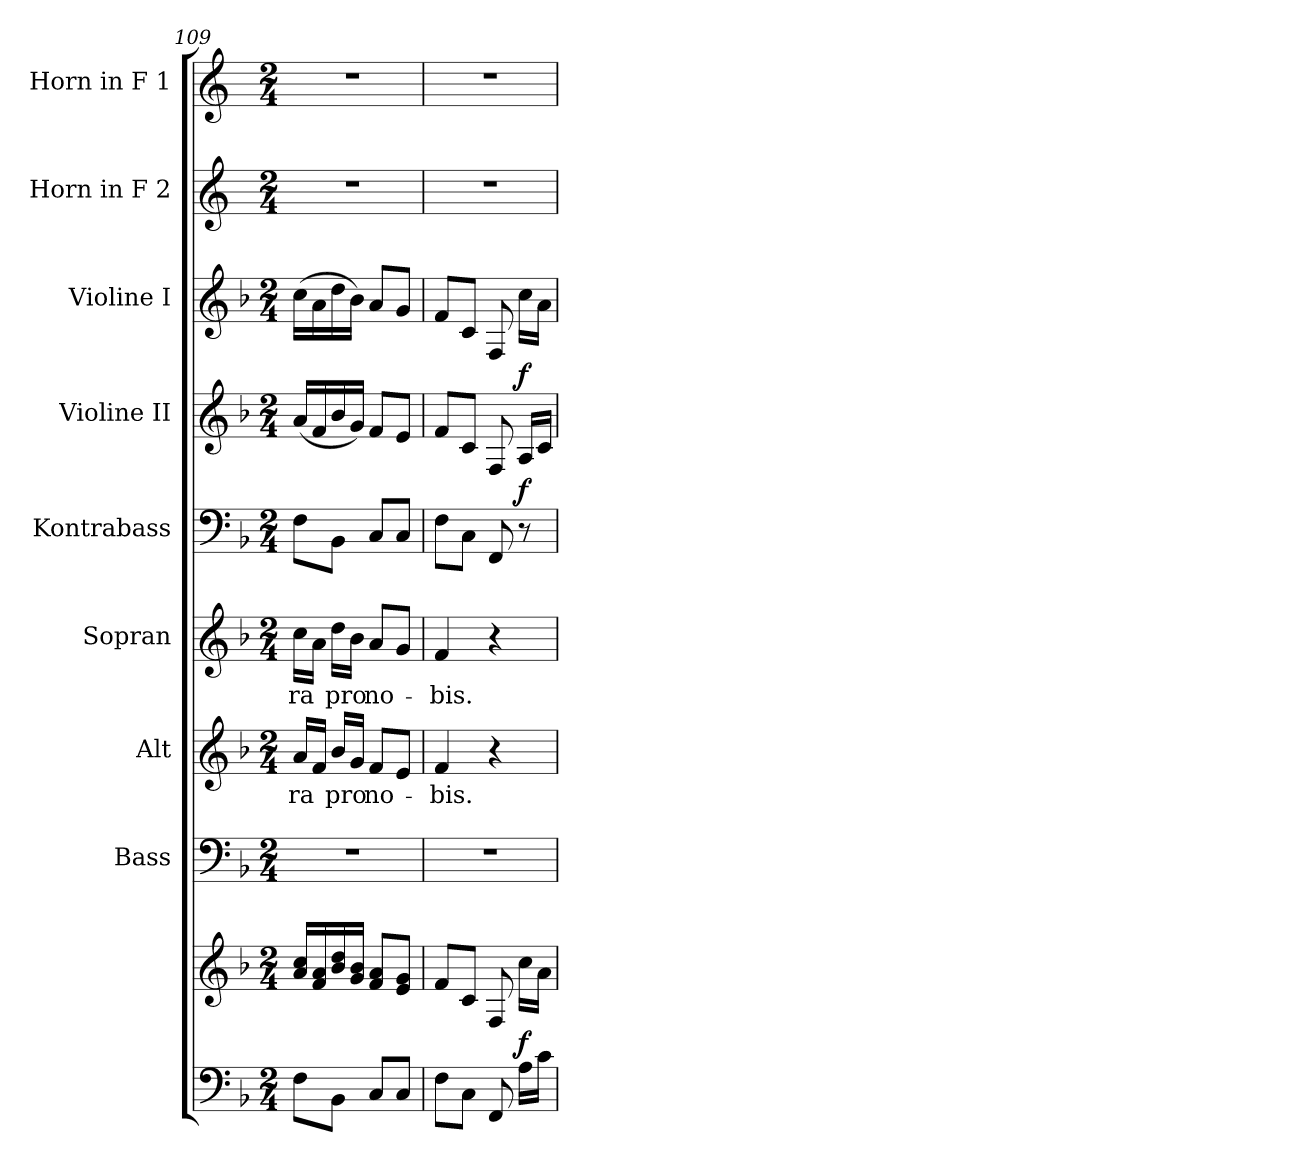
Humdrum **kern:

**kern	**kern	**dynam	**kern	**kern	**text	**kern	**text	**kern	**kern	**dynam	**kern	**dynam	**kern	**kern
*part9	*part9	*part9	*part8	*part7	*part7	*part6	*part6	*part5	*part4	*part4	*part3	*part3	*part2	*part1
*staff10	*staff9	*staff9/10	*staff8	*staff7	*staff7	*staff6	*staff6	*staff5	*staff4	*staff4	*staff3	*staff3	*staff2	*staff1
*	*	*	*I"Bass	*I"Alt	*	*I"Sopran	*	*I"Kontrabass	*I"Violine II	*	*I"Violine I	*	*I"Horn in F 2	*I"Horn in F 1
*	*	*	*I'B.	*I'A.	*	*I'S.	*	*I'Kb.	*I'Vl. II	*	*I'Vl. I	*	*I'Hrn. 2	*I'Hrn. 1
*clefF4	*clefG2	*	*clefF4	*clefG2	*	*clefG2	*	*clefF4	*clefG2	*	*clefG2	*	*clefG2	*clefG2
*	*	*	*	*	*	*	*	*ITrd7c12	*	*	*	*	*ITrd4c7	*ITrd4c7
*k[b-]	*k[b-]	*	*k[b-]	*k[b-]	*	*k[b-]	*	*k[b-]	*k[b-]	*	*k[b-]	*	*k[b-]	*k[b-]
*F:	*F:	*	*F:	*F:	*	*F:	*	*F:	*F:	*	*F:	*	*F:	*F:
*M2/4	*M2/4	*	*M2/4	*M2/4	*	*M2/4	*	*M2/4	*M2/4	*	*M2/4	*	*M2/4	*M2/4
=109	=109	=109	=109	=109	=109	=109	=109	=109	=109	=109	=109	=109	=109	=109
!	!	!	!	!	!LO:LY:b	!	!LO:LY:b	!	!	!	!	!	!	!
8F\L	16a/ 16cc/LL	.	2r	16a/LL	-ra	16cc\LL	-ra	8FF\L	(<16a/LL	.	(>16cc\LL	.	2r	2r
.	16f/ 16a/	.	.	16f/JJ	.	16a\JJ	.	.	16f/	.	16a\	.	.	.
!	!	!	!	!	!LO:LY:b	!	!LO:LY:b	!	!	!	!	!	!	!
8BB-\J	16b-/ 16dd/	.	.	16b-/LL	pro	16dd\LL	pro	8BBB-\J	16b-/	.	16dd\	.	.	.
.	16g/ 16b-/JJ	.	.	16g/JJ	.	16b-\JJ	.	.	16g/JJ)	.	16b-\JJ)	.	.	.
!	!	!	!	!	!LO:LY:b	!	!LO:LY:b	!	!	!	!	!	!	!
8C/L	8f/ 8a/L	.	.	8f/L	no-	8a/L	no-	8CC/L	8f/L	.	8a/L	.	.	.
8C/J	8e/ 8g/J	.	.	8e/J	.	8g/J	.	8CC/J	8e/J	.	8g/J	.	.	.
=110	=110	=110	=110	=110	=110	=110	=110	=110	=110	=110	=110	=110	=110	=110
!	!	!	!	!	!LO:LY:b	!	!LO:LY:b	!	!	!	!	!	!	!
8F\L	8f/L	.	2r	4f/	-bis.	4f/	-bis.	8FF\L	8f/L	.	8f/L	.	2r	2r
8C\J	8c/J	.	.	.	.	.	.	8CC\J	8c/J	.	8c/J	.	.	.
8FF/	8F/	.	.	4r	.	4r	.	8FFF/	8F/	.	8F/	.	.	.
!	!	!LO:DY:b	!	!	!	!	!	!	!	!LO:DY:b	!	!LO:DY:b	!	!
16A\LL	16cc\LL	f	.	.	.	.	.	8r	16A/LL	f	16cc\LL	f	.	.
16c\JJ	16a\JJ	.	.	.	.	.	.	.	16c/JJ	.	16a\JJ	.	.	.
=	=	=	=	=	=	=	=	=	=	=	=	=	=	=
*-	*-	*-	*-	*-	*-	*-	*-	*-	*-	*-	*-	*-	*-	*-
